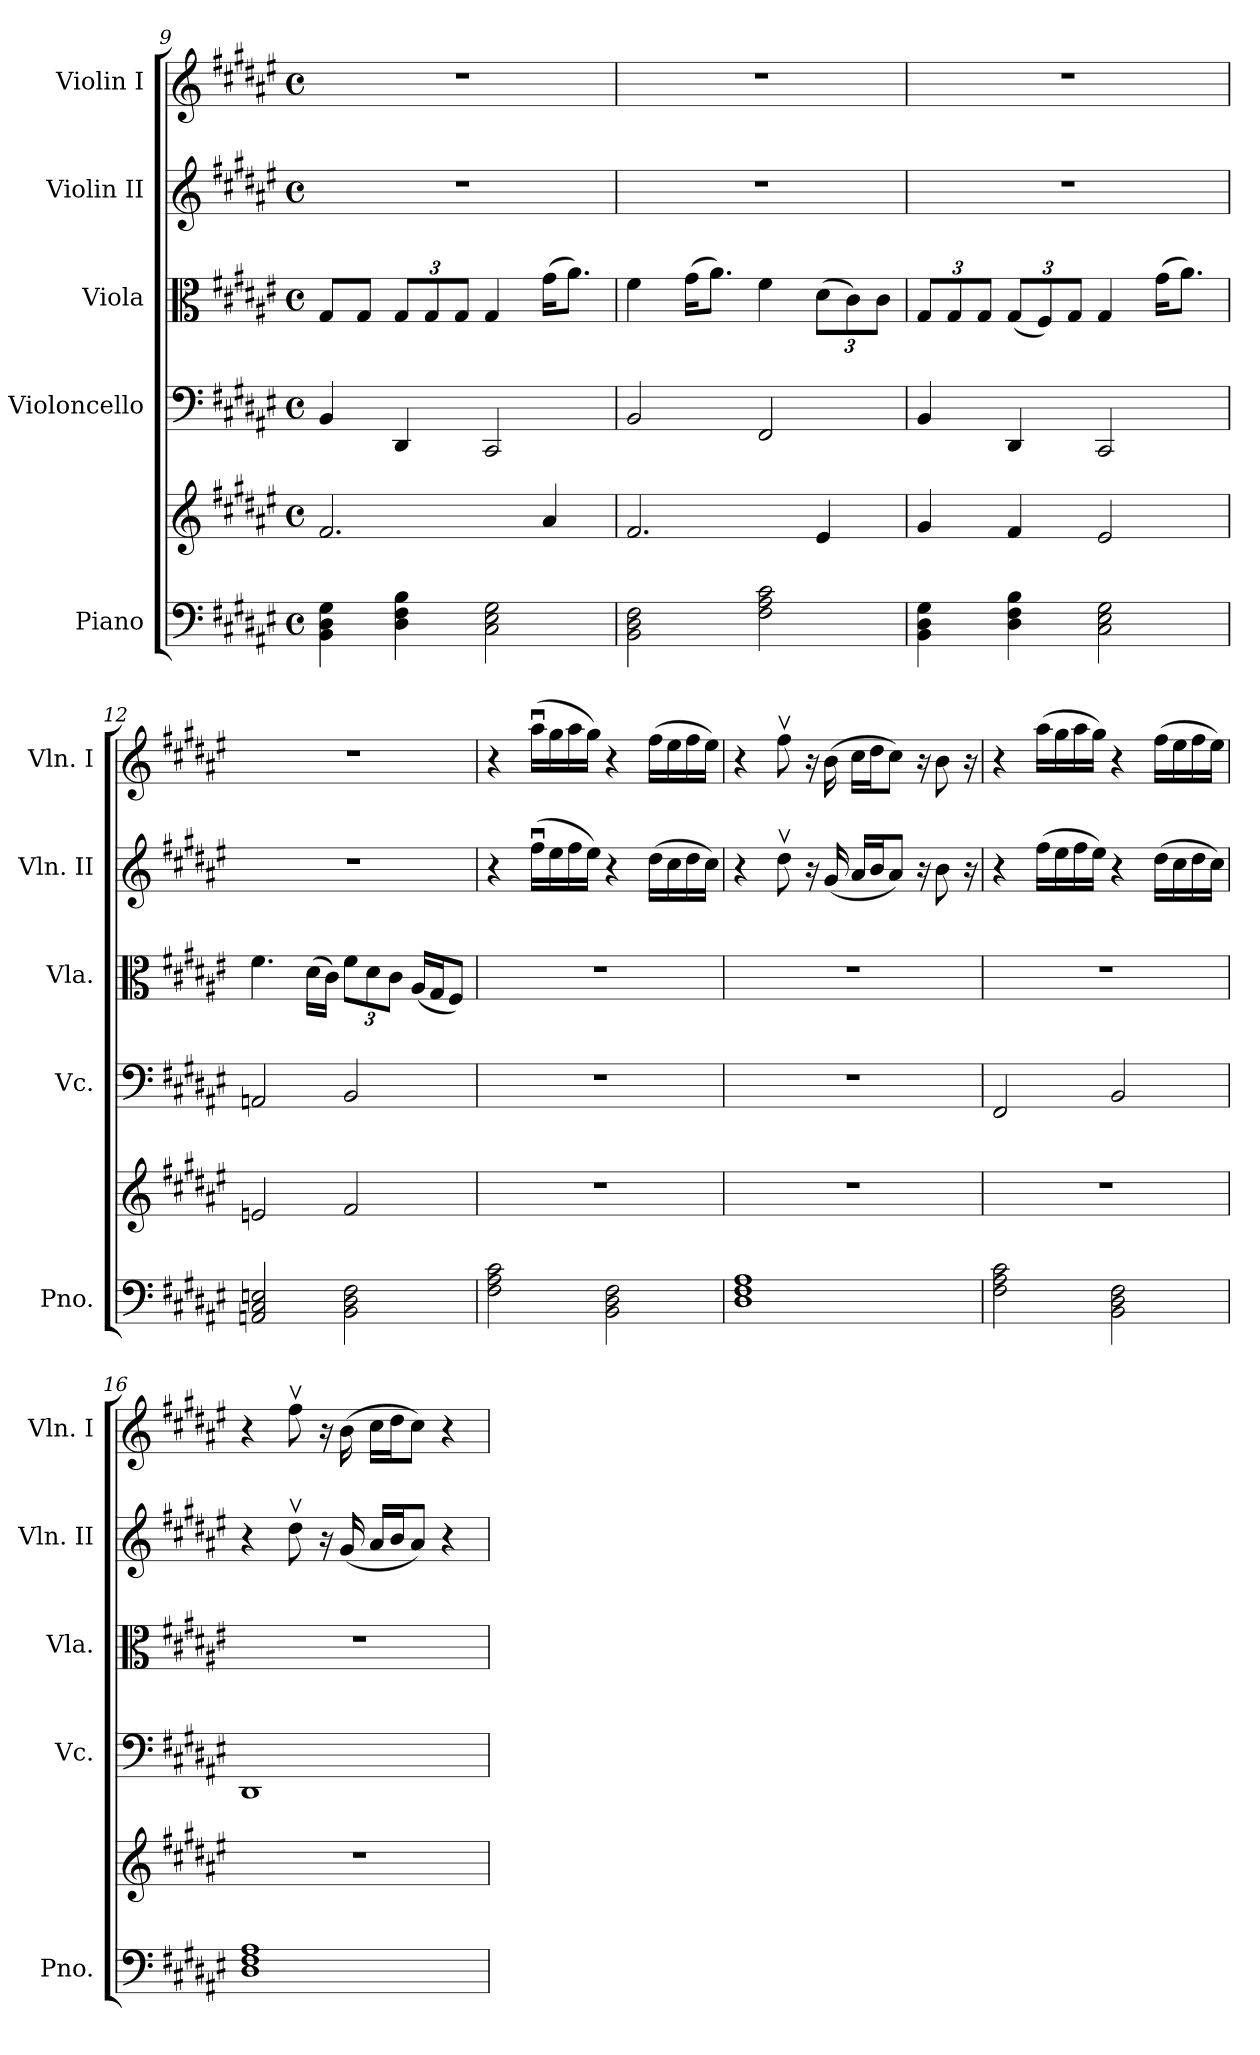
**kern	**kern	**kern	**kern	**kern	**kern
*part5	*part5	*part4	*part3	*part2	*part1
*staff6	*staff5	*staff4	*staff3	*staff2	*staff1
*I"Piano	*	*I"Violoncello	*I"Viola	*I"Violin II	*I"Violin I
*I'Pno.	*	*I'Vc.	*I'Vla.	*I'Vln. II	*I'Vln. I
*clefF4	*clefG2	*clefF4	*clefC3	*clefG2	*clefG2
*k[f#c#g#d#a#e#]	*k[f#c#g#d#a#e#]	*k[f#c#g#d#a#e#]	*k[f#c#g#d#a#e#]	*k[f#c#g#d#a#e#]	*k[f#c#g#d#a#e#]
*M4/4	*M4/4	*M4/4	*M4/4	*M4/4	*M4/4
*met(c)	*met(c)	*met(c)	*met(c)	*met(c)	*met(c)
=9	=9	=9	=9	=9	=9
4BB\ 4D#\ 4G#\	2.f#/	4BB/	8G#/L	1r	1r
.	.	.	8G#/J	.	.
*	*	*	*Xbrackettup	*	*
4D#\ 4F#\ 4B\	.	4DD#/	12G#/L	.	.
.	.	.	12G#/	.	.
.	.	.	12G#/J	.	.
2C#\ 2E#\ 2G#\	.	2CC#/	4G#/	.	.
.	4a#/	.	(16g#\KL	.	.
.	.	.	8.a#\J)	.	.
!!LO:PB:g=z
=10	=10	=10	=10	=10	=10
2BB\ 2D#\ 2F#\	2.f#/	2BB/	4f#\	1r	1r
.	.	.	(16g#\KL	.	.
.	.	.	8.a#\J)	.	.
2F#\ 2A#\ 2c#\	.	2FF#/	4f#\	.	.
.	4e#/	.	(12d#\L	.	.
.	.	.	12c#\)	.	.
.	.	.	12c#\J	.	.
=11	=11	=11	=11	=11	=11
4BB\ 4D#\ 4G#\	4g#/	4BB/	12G#/L	1r	1r
.	.	.	12G#/	.	.
.	.	.	12G#/J	.	.
4D#\ 4F#\ 4B\	4f#/	4DD#/	(12G#/L	.	.
.	.	.	12F#/)	.	.
.	.	.	12G#/J	.	.
2C#\ 2E#\ 2G#\	2e#/	2CC#/	4G#/	.	.
.	.	.	(16g#\KL	.	.
.	.	.	8.a#\J)	.	.
=12	=12	=12	=12	=12	=12
2AAn/ 2C#/ 2En/	2en/	2AAn/	4.f#\	1r	1r
.	.	.	(16d#\LL	.	.
.	.	.	16c#\JJ)	.	.
2BB\ 2D#\ 2F#\	2f#/	2BB/	12f#\L	.	.
.	.	.	12d#\	.	.
.	.	.	12c#\J	.	.
.	.	.	(16A#/LL	.	.
.	.	.	16G#/J	.	.
.	.	.	8F#/J)	.	.
=13	=13	=13	=13	=13	=13
2F#\ 2A#\ 2c#\	1r	1r	1r	4r	4r
.	.	.	.	(16ff#u\LL	(16aa#u\LL
.	.	.	.	16ee#\	16gg#\
.	.	.	.	16ff#\	16aa#\
.	.	.	.	16ee#\JJ)	16gg#\JJ)
2BB\ 2D#\ 2F#\	.	.	.	4r	4r
.	.	.	.	(16dd#\LL	(16ff#\LL
.	.	.	.	16cc#\	16ee#\
.	.	.	.	16dd#\	16ff#\
.	.	.	.	16cc#\JJ)	16ee#\JJ)
!!LO:LB:g=z
=14	=14	=14	=14	=14	=14
1D# 1F# 1A#	1r	1r	1r	4r	4r
.	.	.	.	8dd#v\	8ff#v\
.	.	.	.	16r	16r
.	.	.	.	(16g#/	(16b\
.	.	.	.	16a#/LL	16cc#\LL
.	.	.	.	16b/J	16dd#\J
.	.	.	.	8a#/J)	8cc#\J)
.	.	.	.	16r	16r
.	.	.	.	8b\	8b\
.	.	.	.	16r	16r
=15	=15	=15	=15	=15	=15
2F#\ 2A#\ 2c#\	1r	2FF#/	1r	4r	4r
.	.	.	.	(16ff#\LL	(16aa#\LL
.	.	.	.	16ee#\	16gg#\
.	.	.	.	16ff#\	16aa#\
.	.	.	.	16ee#\JJ)	16gg#\JJ)
2BB\ 2D#\ 2F#\	.	2BB/	.	4r	4r
.	.	.	.	(16dd#\LL	(16ff#\LL
.	.	.	.	16cc#\	16ee#\
.	.	.	.	16dd#\	16ff#\
.	.	.	.	16cc#\JJ)	16ee#\JJ)
=16	=16	=16	=16	=16	=16
1D# 1F# 1A#	1r	1DD#	1r	4r	4r
.	.	.	.	8dd#v\	8ff#v\
.	.	.	.	16r	16r
.	.	.	.	(16g#/	(16b\
.	.	.	.	16a#/LL	16cc#\LL
.	.	.	.	16b/J	16dd#\J
.	.	.	.	8a#/J)	8cc#\J)
.	.	.	.	4r	4r
=	=	=	=	=	=
*-	*-	*-	*-	*-	*-
